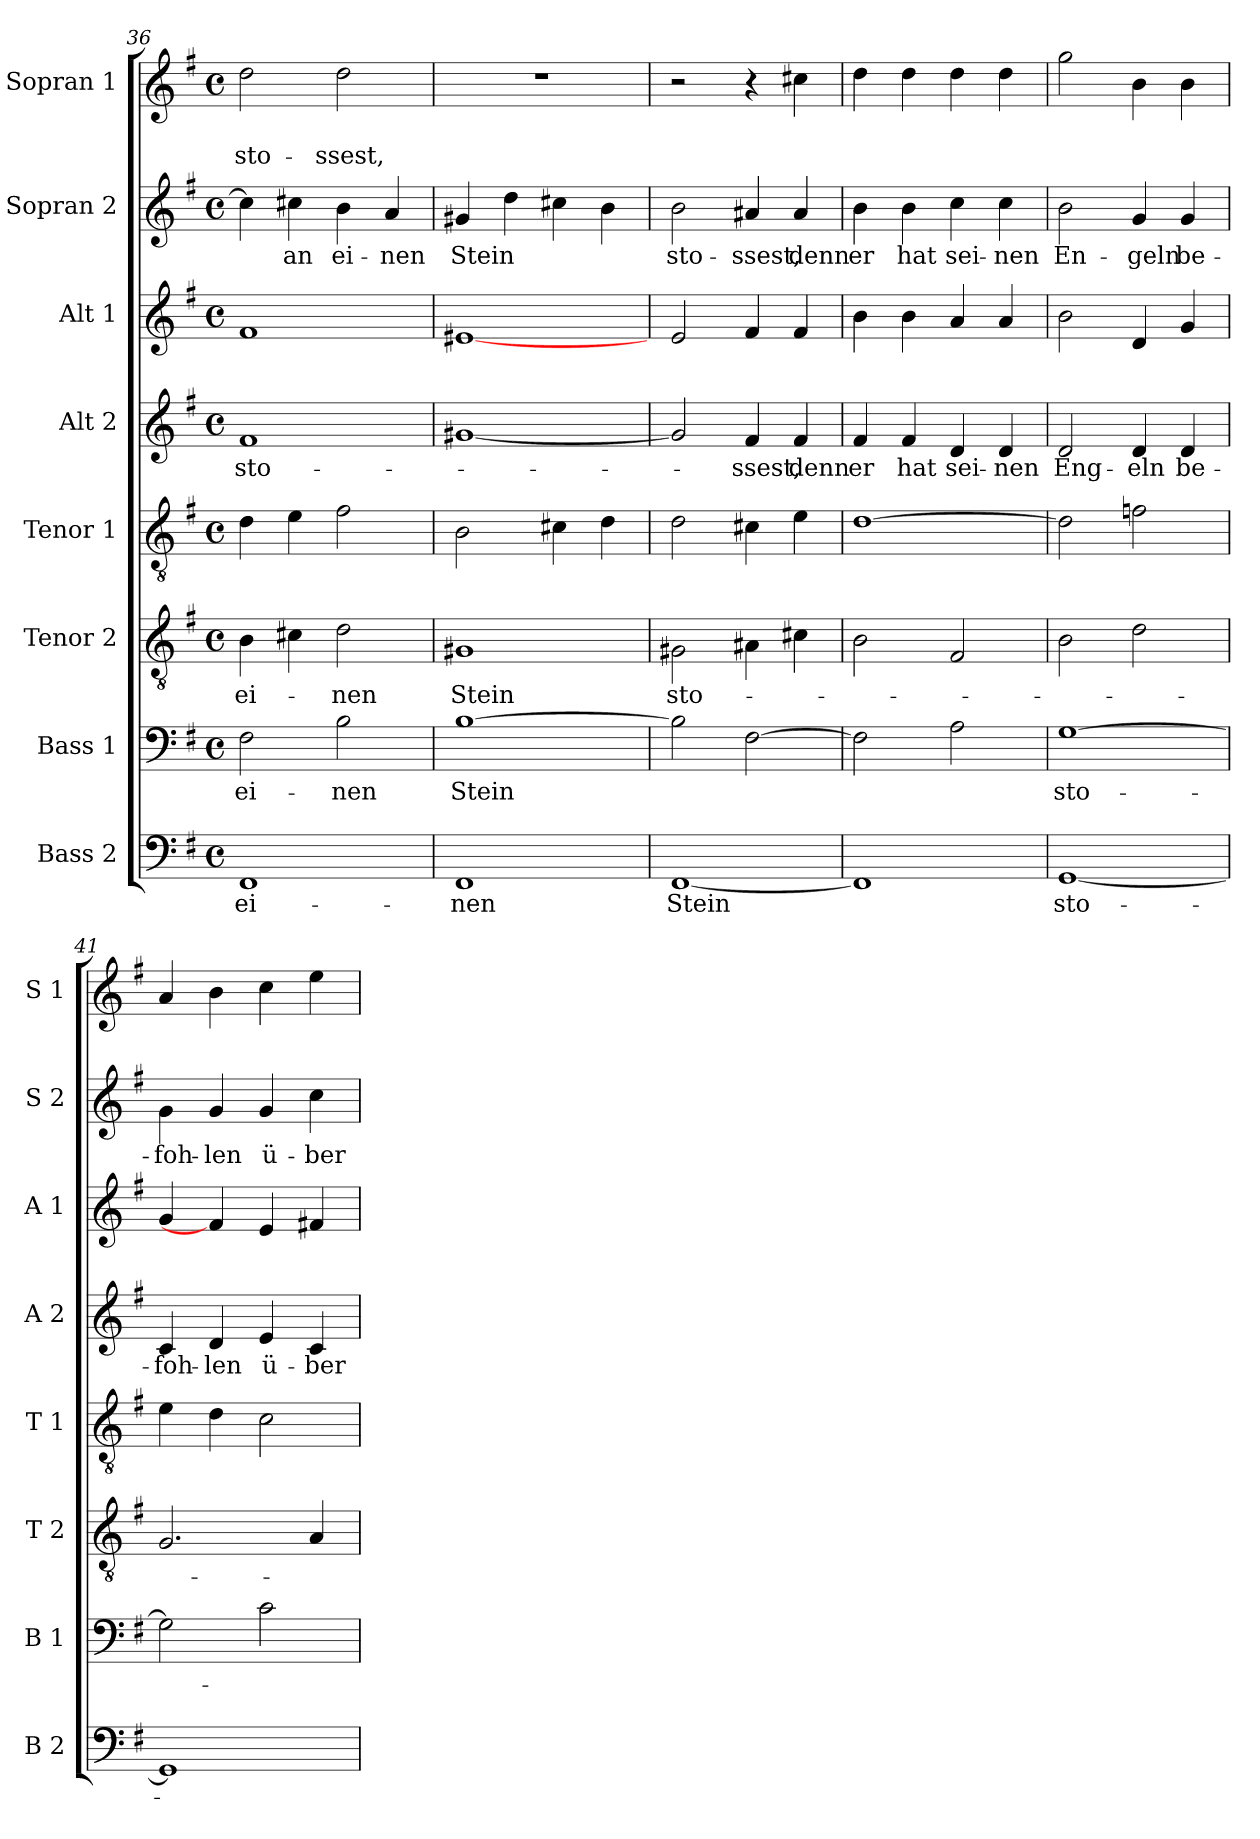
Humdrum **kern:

**kern	**text	**kern	**text	**kern	**text	**kern	**kern	**text	**kern	**kern	**text	**kern	**text	**text
*part8	*part8	*part7	*part7	*part6	*part6	*part5	*part4	*part4	*part3	*part2	*part2	*part1	*part1	*part1
*staff8	*staff8	*staff7	*staff7	*staff6	*staff6	*staff5	*staff4	*staff4	*staff3	*staff2	*staff2	*staff1	*staff1	*staff1
*I"Bass 2	*	*I"Bass 1	*	*I"Tenor 2	*	*I"Tenor 1	*I"Alt 2	*	*I"Alt 1	*I"Sopran 2	*	*I"Sopran 1	*	*
*I'B 2	*	*I'B 1	*	*I'T 2	*	*I'T 1	*I'A 2	*	*I'A 1	*I'S 2	*	*I'S 1	*	*
!!LO:PB:g=z
*clefF4	*	*clefF4	*	*clefGv2	*	*clefGv2	*clefG2	*	*clefG2	*clefG2	*	*clefG2	*	*
*k[f#]	*	*k[f#]	*	*k[f#]	*	*k[f#]	*k[f#]	*	*k[f#]	*k[f#]	*	*k[f#]	*	*
*G:	*	*G:	*	*G:	*	*G:	*G:	*	*G:	*G:	*	*G:	*	*
*M4/4	*	*M4/4	*	*M4/4	*	*M4/4	*M4/4	*	*M4/4	*M4/4	*	*M4/4	*	*
*met(c)	*	*met(c)	*	*met(c)	*	*met(c)	*met(c)	*	*met(c)	*met(c)	*	*met(c)	*	*
=36	=36	=36	=36	=36	=36	=36	=36	=36	=36	=36	=36	=36	=36	=36
*^	*	*	*	*	*	*	*	*	*	*	*	*	*	*
!	!	!LO:LY:b	!	!LO:LY:b	!	!LO:LY:b	!	!	!LO:LY:b	!	!	!	!	!	!LO:LY:b
*	*	*	*	*	*^	*	*	*^	*	*	*^	*	*	*	*
1ryy	1FF#	ei-	2F#\	ei-	1ryy	4B\	ei-	4d\	1ryy	1f#	sto-	1f#	1ryy	4cc#\]	.	2dd\	.	sto-
!	!	!	!	!	!	!	!	!	!	!	!	!	!	!	!LO:LY:b	!	!	!
.	.	.	.	.	.	4c#X\	.	4e\	.	.	.	.	.	4cc#X\	an	.	.	.
!	!	!	!	!LO:LY:b	!	!	!LO:LY:b	!	!	!	!	!	!	!	!LO:LY:b	!	!	!LO:LY:b
.	.	.	2B\	-nen	.	2d\	-nen	2f#\	.	.	.	.	.	4b\	ei-	2dd\	.	-ssest,
!	!	!	!	!	!	!	!	!	!	!	!	!	!	!	!LO:LY:b	!	!	!
.	.	.	.	.	.	.	.	.	.	.	.	.	.	4a/	-nen	.	.	.
!!LO:PB:g=z
=37	=37	=37	=37	=37	=37	=37	=37	=37	=37	=37	=37	=37	=37	=37	=37	=37	=37	=37
!	!	!LO:LY:b	!	!LO:LY:b	!	!	!LO:LY:b	!	!	!	!	!	!	!	!LO:LY:b	!	!	!
1ryy	1FF#	-nen	[1B	Stein	1ryy	1G#X	Stein	2B\	1ryy	[1g#X	.	[1e#X	1ryy	4g#X/	Stein	1r	.	.
.	.	.	.	.	.	.	.	.	.	.	.	.	.	4dd\	.	.	.	.
.	.	.	.	.	.	.	.	4c#X\	.	.	.	.	.	4cc#X\	.	.	.	.
.	.	.	.	.	.	.	.	4d\	.	.	.	.	.	4b\	.	.	.	.
=38	=38	=38	=38	=38	=38	=38	=38	=38	=38	=38	=38	=38	=38	=38	=38	=38	=38	=38
!	!	!LO:LY:b	!	!	!	!	!LO:LY:b	!	!	!	!	!	!	!	!LO:LY:b	!	!	!
1ryy	[1FF#	Stein	2B\]	.	1ryy	2G#X\	sto-	2d\	1ryy	2g#/]	.	2e/	1ryy	2b\	sto-	2r	.	.
!	!	!	!	!	!	!	!	!	!	!	!LO:LY:b	!	!	!	!LO:LY:b	!	!	!
.	.	.	[2F#\	.	.	4A#X\	.	4c#X\	.	4f#/	-ssest,	4f#/	.	4a#X/	-ssest,	4r	.	.
!	!	!	!	!	!	!	!	!	!	!	!LO:LY:b	!	!	!	!LO:LY:b	!	!	!
.	.	.	.	.	.	4c#X\	.	4e\	.	4f#/	denn	4f#/	.	4a#/	denn	4cc#X\	.	.
=39	=39	=39	=39	=39	=39	=39	=39	=39	=39	=39	=39	=39	=39	=39	=39	=39	=39	=39
!	!	!	!	!	!	!	!	!	!	!	!LO:LY:b	!	!	!	!LO:LY:b	!	!	!
1ryy	1FF#]	.	2F#\]	.	1ryy	2B\	.	[1d	1ryy	4f#/	er	4b\	1ryy	4b\	er	4dd\	.	.
!	!	!	!	!	!	!	!	!	!	!	!LO:LY:b	!	!	!	!LO:LY:b	!	!	!
.	.	.	.	.	.	.	.	.	.	4f#/	hat	4b\	.	4b\	hat	4dd\	.	.
!	!	!	!	!	!	!	!	!	!	!	!LO:LY:b	!	!	!	!LO:LY:b	!	!	!
.	.	.	2A\	.	.	2F#/	.	.	.	4d/	sei-	4a/	.	4cc\	sei-	4dd\	.	.
!	!	!	!	!	!	!	!	!	!	!	!LO:LY:b	!	!	!	!LO:LY:b	!	!	!
.	.	.	.	.	.	.	.	.	.	4d/	-nen	4a/	.	4cc\	-nen	4dd\	.	.
=40	=40	=40	=40	=40	=40	=40	=40	=40	=40	=40	=40	=40	=40	=40	=40	=40	=40	=40
!	!	!LO:LY:b	!	!LO:LY:b	!	!	!	!	!	!	!LO:LY:b	!	!	!	!LO:LY:b	!	!	!
1ryy	[1GG	sto-	[1G	sto-	1ryy	2B\	.	2d\]	1ryy	2d/	Eng-	2b\	1ryy	2b\	En-	2gg\	.	.
!	!	!	!	!	!	!	!	!	!	!	!LO:LY:b	!	!	!	!LO:LY:b	!	!	!
.	.	.	.	.	.	2d\	.	2fn\	.	4d/	-eln	4d/	.	4g/	-geln	4b\	.	.
!	!	!	!	!	!	!	!	!	!	!	!LO:LY:b	!	!	!	!LO:LY:b	!	!	!
.	.	.	.	.	.	.	.	.	.	4d/	be-	4g/	.	4g/	be-	4b\	.	.
=41	=41	=41	=41	=41	=41	=41	=41	=41	=41	=41	=41	=41	=41	=41	=41	=41	=41	=41
!	!	!	!	!	!	!	!	!	!	!	!LO:LY:b	!	!	!	!LO:LY:b	!	!	!
1ryy	1GG]	.	2G\]	.	1ryy	2.G/	.	4e\	1ryy	4c/	-foh-	4g/	1ryy	4g\	-foh-	4a/	.	.
!	!	!	!	!	!	!	!	!	!	!	!LO:LY:b	!	!	!	!LO:LY:b	!	!	!
.	.	.	.	.	.	.	.	4d\	.	4d/	-len	4fn/]	.	4g/	-len	4b\	.	.
!	!	!	!	!	!	!	!	!	!	!	!LO:LY:b	!	!	!	!LO:LY:b	!	!	!
.	.	.	2c\	.	.	.	.	2c\	.	4e/	ü-	4e/	.	4g/	ü-	4cc\	.	.
!	!	!	!	!	!	!	!	!	!	!	!LO:LY:b	!	!	!	!LO:LY:b	!	!	!
.	.	.	.	.	.	4A/	.	.	.	4c/	-ber	4f#X/	.	4cc\	-ber	4ee\	.	.
*v	*v	*	*	*	*v	*v	*	*	*v	*v	*	*	*v	*v	*	*	*	*
=	=	=	=	=	=	=	=	=	=	=	=	=	=	=
*-	*-	*-	*-	*-	*-	*-	*-	*-	*-	*-	*-	*-	*-	*-
